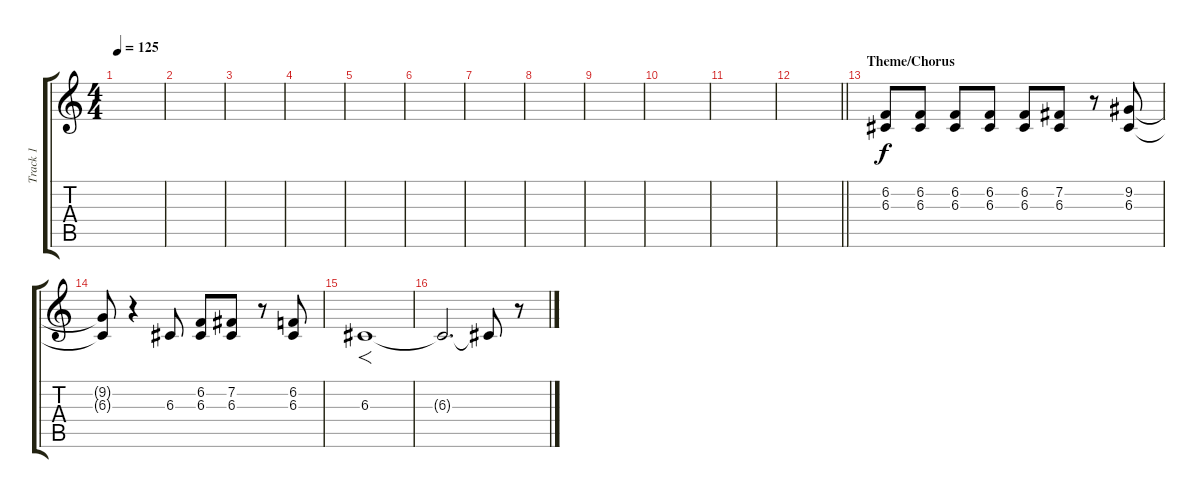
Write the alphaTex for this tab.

\track ("Track 1" "Track 1") {instrument trumpet}
\staff {score tabs}
\tuning (E4 B3 G3 D3 A2 E2) {hide}
\ts (4 4)
\tempo 125
\clef g2
\ks c
|
|
|
|
|
|
|
|
|
|
|
\barLineRight lightlight
|
\section ("" "Theme/Chorus")
(6.2 6.3).8 (6.2 6.3).8 (6.2 6.3).8 (6.2 6.3).8 (6.2 6.3).8 (7.2 6.3).8 r.8 (9.2 6.3).8 |
(9.2{t} 6.3{t}).8 r.4 6.3.8 (6.2 6.3).8 (7.2 6.3).8 r.8 (6.2 6.3).8 |
6.3.1{f} |
6.3{t}.2{d} 6.3{t}.8 r.8
